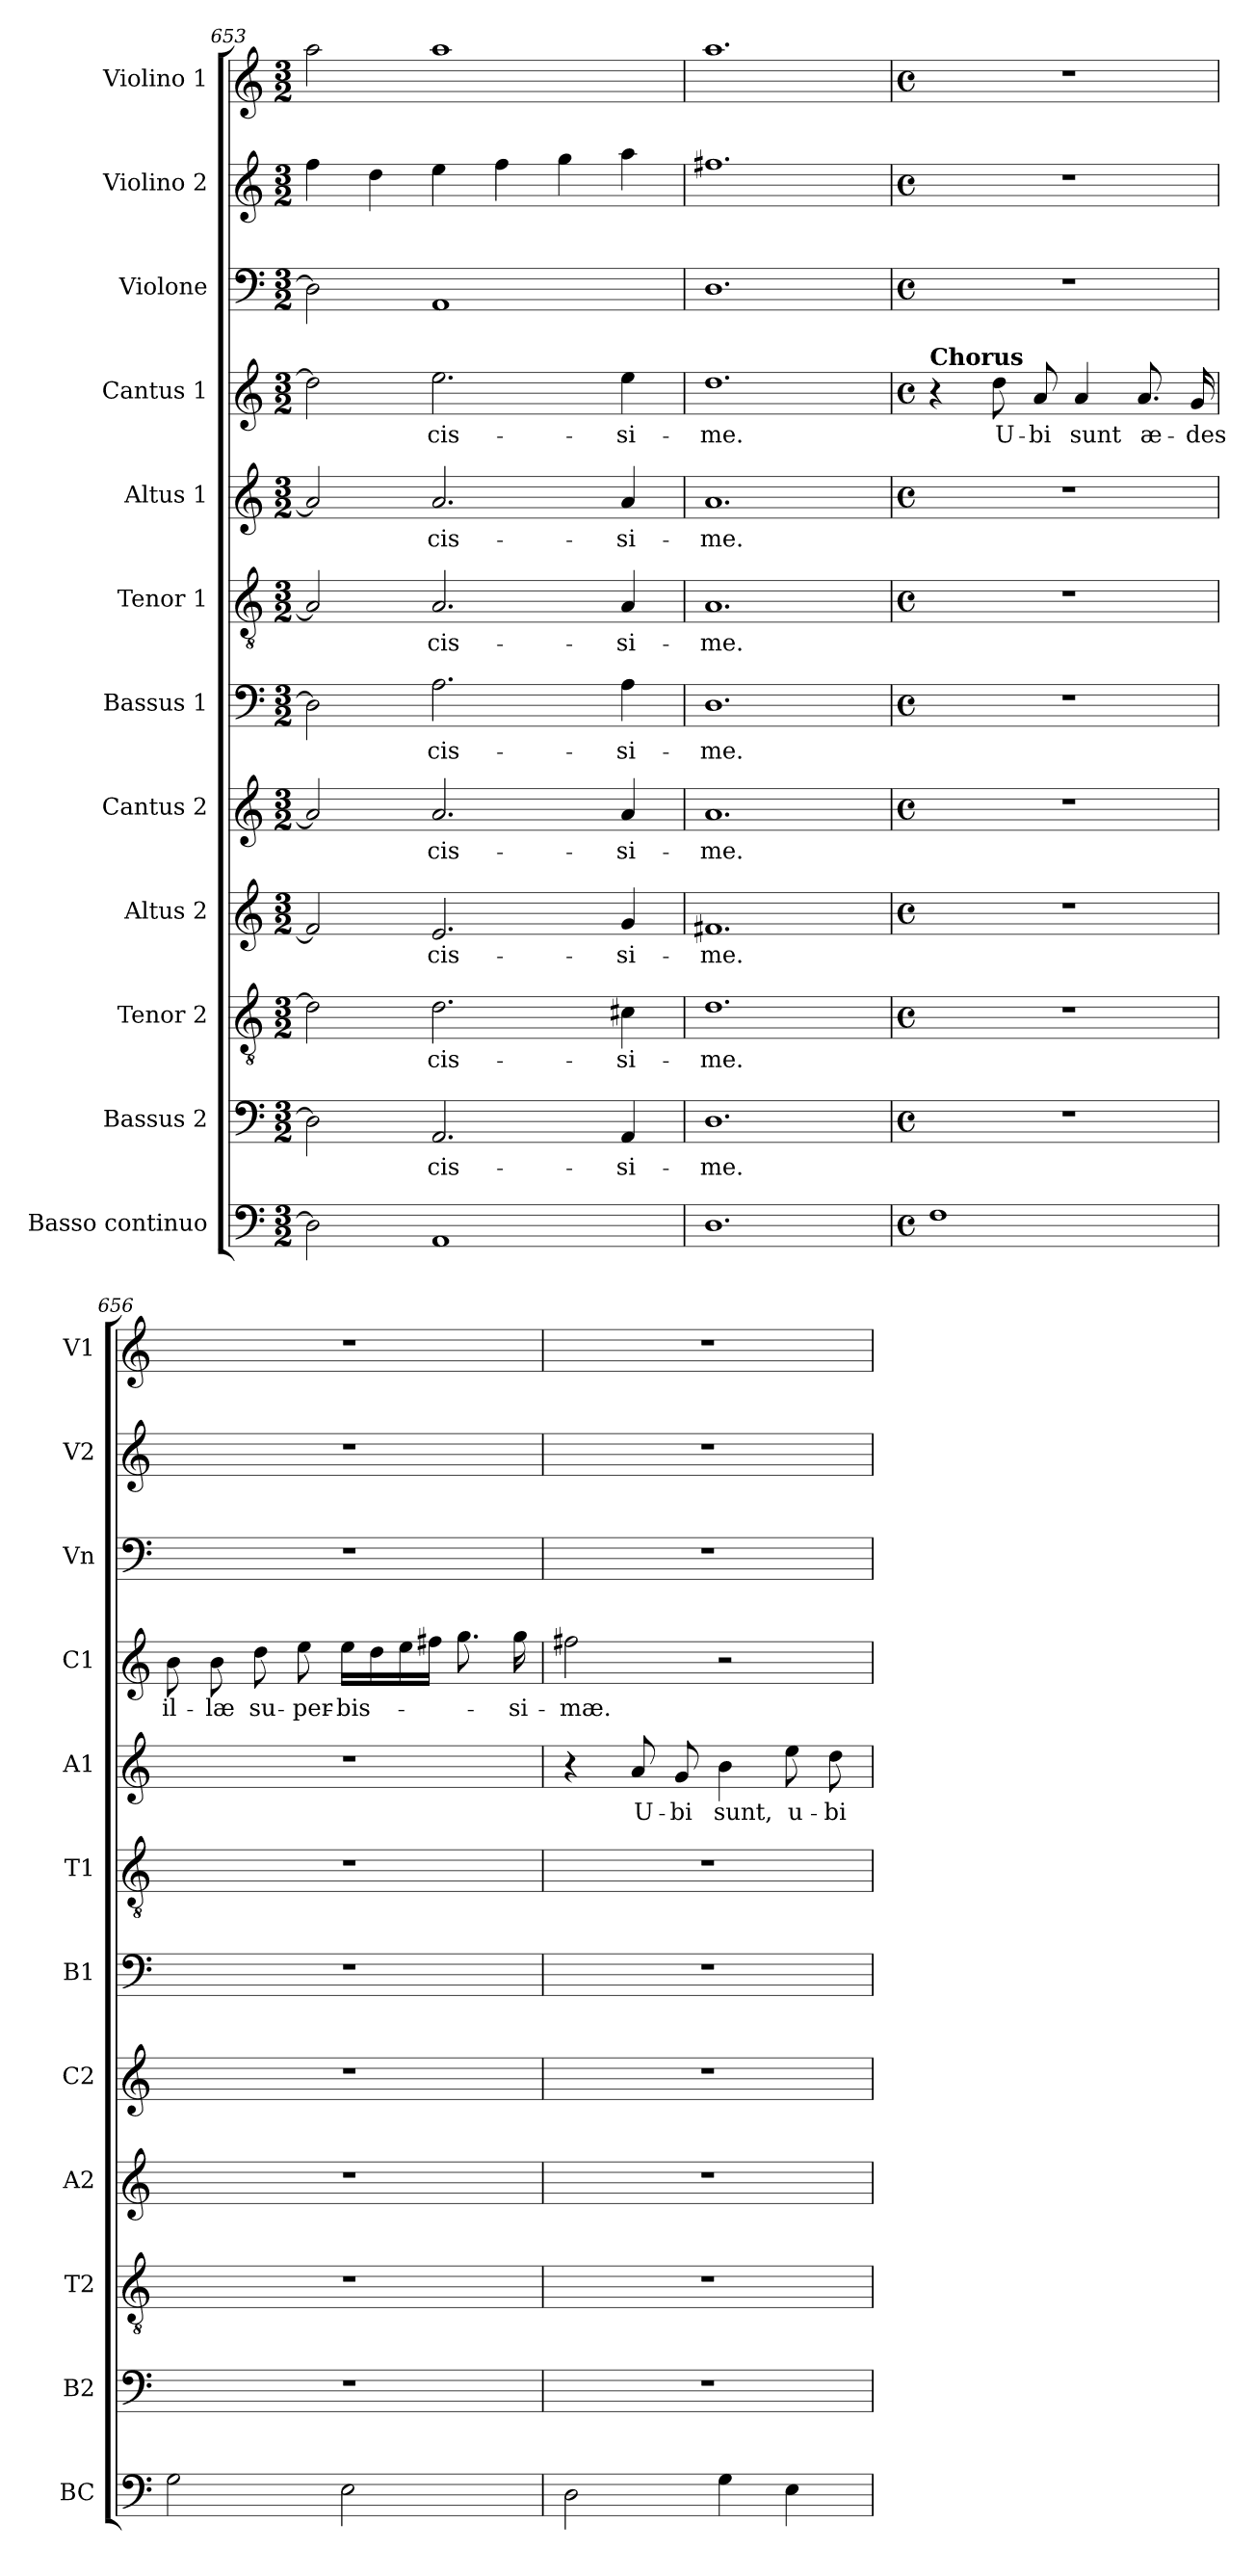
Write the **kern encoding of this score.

**kern	**kern	**text	**kern	**text	**kern	**text	**kern	**text	**kern	**text	**kern	**text	**kern	**text	**kern	**text	**kern	**kern	**kern
*part12	*part11	*part11	*part10	*part10	*part9	*part9	*part8	*part8	*part7	*part7	*part6	*part6	*part5	*part5	*part4	*part4	*part3	*part2	*part1
*staff12	*staff11	*staff11	*staff10	*staff10	*staff9	*staff9	*staff8	*staff8	*staff7	*staff7	*staff6	*staff6	*staff5	*staff5	*staff4	*staff4	*staff3	*staff2	*staff1
*I"Basso continuo	*I"Bassus 2	*	*I"Tenor 2	*	*I"Altus 2	*	*I"Cantus 2	*	*I"Bassus 1	*	*I"Tenor 1	*	*I"Altus 1	*	*I"Cantus 1	*	*I"Violone	*I"Violino 2	*I"Violino 1
*I'BC	*I'B2	*	*I'T2	*	*I'A2	*	*I'C2	*	*I'B1	*	*I'T1	*	*I'A1	*	*I'C1	*	*I'Vn	*I'V2	*I'V1
*clefF4	*clefF4	*	*clefGv2	*	*clefG2	*	*clefG2	*	*clefF4	*	*clefGv2	*	*clefG2	*	*clefG2	*	*clefF4	*clefG2	*clefG2
*ITrd7c12	*	*	*	*	*	*	*	*	*	*	*	*	*	*	*	*	*ITrd7c12	*	*
*k[]	*k[]	*	*k[]	*	*k[]	*	*k[]	*	*k[]	*	*k[]	*	*k[]	*	*k[]	*	*k[]	*k[]	*k[]
*C:	*C:	*	*C:	*	*C:	*	*C:	*	*C:	*	*C:	*	*C:	*	*C:	*	*C:	*C:	*C:
*M3/2	*M3/2	*	*M3/2	*	*M3/2	*	*M3/2	*	*M3/2	*	*M3/2	*	*M3/2	*	*M3/2	*	*M3/2	*M3/2	*M3/2
=653	=653	=653	=653	=653	=653	=653	=653	=653	=653	=653	=653	=653	=653	=653	=653	=653	=653	=653	=653
2DD\]	2D\]	.	2d\]	.	2f/]	.	2a/]	.	2D\]	.	2A/]	.	2a/]	.	2dd\]	.	2DD\]	4ff\	2aa\
.	.	.	.	.	.	.	.	.	.	.	.	.	.	.	.	.	.	4dd\	.
!	!	!LO:LY:b	!	!LO:LY:b	!	!LO:LY:b	!	!LO:LY:b	!	!LO:LY:b	!	!LO:LY:b	!	!LO:LY:b	!	!LO:LY:b	!	!	!
1AAA	2.AA/	-cis-	2.d\	-cis-	2.e/	-cis-	2.a/	-cis-	2.A\	-cis-	2.A/	-cis-	2.a/	-cis-	2.ee\	-cis-	1AAA	4ee\	1aa
.	.	.	.	.	.	.	.	.	.	.	.	.	.	.	.	.	.	4ff\	.
.	.	.	.	.	.	.	.	.	.	.	.	.	.	.	.	.	.	4gg\	.
!	!	!LO:LY:b	!	!LO:LY:b	!	!LO:LY:b	!	!LO:LY:b	!	!LO:LY:b	!	!LO:LY:b	!	!LO:LY:b	!	!LO:LY:b	!	!	!
.	4AA/	-si-	4c#X\	-si-	4g/	-si-	4a/	-si-	4A\	-si-	4A/	-si-	4a/	-si-	4ee\	-si-	.	4aa\	.
=654	=654	=654	=654	=654	=654	=654	=654	=654	=654	=654	=654	=654	=654	=654	=654	=654	=654	=654	=654
!	!	!LO:LY:b	!	!LO:LY:b	!	!LO:LY:b	!	!LO:LY:b	!	!LO:LY:b	!	!LO:LY:b	!	!LO:LY:b	!	!LO:LY:b	!	!	!
1.DD	1.D	-me.	1.d	-me.	1.f#X	-me.	1.a	-me.	1.D	-me.	1.A	-me.	1.a	-me.	1.dd	-me.	1.DD	1.ff#X	1.aa
!!LO:PB:g=z
=655	=655	=655	=655	=655	=655	=655	=655	=655	=655	=655	=655	=655	=655	=655	=655	=655	=655	=655	=655
*M4/4	*M4/4	*	*M4/4	*	*M4/4	*	*M4/4	*	*M4/4	*	*M4/4	*	*M4/4	*	*M4/4	*	*M4/4	*M4/4	*M4/4
*met(c)	*met(c)	*	*met(c)	*	*met(c)	*	*met(c)	*	*met(c)	*	*met(c)	*	*met(c)	*	*met(c)	*	*met(c)	*met(c)	*met(c)
!	!	!	!	!	!	!	!	!	!	!	!	!	!	!	!LO:TX:a:B:t=Chorus	!	!	!	!
1FF	1r	.	1r	.	1r	.	1r	.	1r	.	1r	.	1r	.	4r	.	1r	1r	1r
!	!	!	!	!	!	!	!	!	!	!	!	!	!	!	!	!LO:LY:b	!	!	!
.	.	.	.	.	.	.	.	.	.	.	.	.	.	.	8dd\	U-	.	.	.
!	!	!	!	!	!	!	!	!	!	!	!	!	!	!	!	!LO:LY:b	!	!	!
.	.	.	.	.	.	.	.	.	.	.	.	.	.	.	8a/	-bi	.	.	.
!	!	!	!	!	!	!	!	!	!	!	!	!	!	!	!	!LO:LY:b	!	!	!
.	.	.	.	.	.	.	.	.	.	.	.	.	.	.	4a/	sunt	.	.	.
!	!	!	!	!	!	!	!	!	!	!	!	!	!	!	!	!LO:LY:b	!	!	!
.	.	.	.	.	.	.	.	.	.	.	.	.	.	.	8.a/	æ-	.	.	.
!	!	!	!	!	!	!	!	!	!	!	!	!	!	!	!	!LO:LY:b	!	!	!
.	.	.	.	.	.	.	.	.	.	.	.	.	.	.	16g/	-des	.	.	.
=656	=656	=656	=656	=656	=656	=656	=656	=656	=656	=656	=656	=656	=656	=656	=656	=656	=656	=656	=656
!	!	!	!	!	!	!	!	!	!	!	!	!	!	!	!	!LO:LY:b	!	!	!
2GG\	1r	.	1r	.	1r	.	1r	.	1r	.	1r	.	1r	.	8b\	il-	1r	1r	1r
!	!	!	!	!	!	!	!	!	!	!	!	!	!	!	!	!LO:LY:b	!	!	!
.	.	.	.	.	.	.	.	.	.	.	.	.	.	.	8b\	-læ	.	.	.
!	!	!	!	!	!	!	!	!	!	!	!	!	!	!	!	!LO:LY:b	!	!	!
.	.	.	.	.	.	.	.	.	.	.	.	.	.	.	8dd\	su-	.	.	.
!	!	!	!	!	!	!	!	!	!	!	!	!	!	!	!	!LO:LY:b	!	!	!
.	.	.	.	.	.	.	.	.	.	.	.	.	.	.	8ee\	-per-	.	.	.
!	!	!	!	!	!	!	!	!	!	!	!	!	!	!	!	!LO:LY:b	!	!	!
2EE\	.	.	.	.	.	.	.	.	.	.	.	.	.	.	16ee\LL	-bis-	.	.	.
.	.	.	.	.	.	.	.	.	.	.	.	.	.	.	16dd\	.	.	.	.
.	.	.	.	.	.	.	.	.	.	.	.	.	.	.	16ee\	.	.	.	.
.	.	.	.	.	.	.	.	.	.	.	.	.	.	.	16ff#X\JJ	.	.	.	.
.	.	.	.	.	.	.	.	.	.	.	.	.	.	.	8.gg\	.	.	.	.
!	!	!	!	!	!	!	!	!	!	!	!	!	!	!	!	!LO:LY:b	!	!	!
.	.	.	.	.	.	.	.	.	.	.	.	.	.	.	16gg\	-si-	.	.	.
=657	=657	=657	=657	=657	=657	=657	=657	=657	=657	=657	=657	=657	=657	=657	=657	=657	=657	=657	=657
!	!	!	!	!	!	!	!	!	!	!	!	!	!	!	!	!LO:LY:b	!	!	!
2DD\	1r	.	1r	.	1r	.	1r	.	1r	.	1r	.	4r	.	2ff#X\	-mæ.	1r	1r	1r
!	!	!	!	!	!	!	!	!	!	!	!	!	!	!LO:LY:b	!	!	!	!	!
.	.	.	.	.	.	.	.	.	.	.	.	.	8a/	U-	.	.	.	.	.
!	!	!	!	!	!	!	!	!	!	!	!	!	!	!LO:LY:b	!	!	!	!	!
.	.	.	.	.	.	.	.	.	.	.	.	.	8g/	-bi	.	.	.	.	.
!	!	!	!	!	!	!	!	!	!	!	!	!	!	!LO:LY:b	!	!	!	!	!
4GG\	.	.	.	.	.	.	.	.	.	.	.	.	4b\	sunt,	2r	.	.	.	.
!	!	!	!	!	!	!	!	!	!	!	!	!	!	!LO:LY:b	!	!	!	!	!
4EE\	.	.	.	.	.	.	.	.	.	.	.	.	8ee\	u-	.	.	.	.	.
!	!	!	!	!	!	!	!	!	!	!	!	!	!	!LO:LY:b	!	!	!	!	!
.	.	.	.	.	.	.	.	.	.	.	.	.	8dd\	-bi	.	.	.	.	.
=	=	=	=	=	=	=	=	=	=	=	=	=	=	=	=	=	=	=	=
*-	*-	*-	*-	*-	*-	*-	*-	*-	*-	*-	*-	*-	*-	*-	*-	*-	*-	*-	*-
